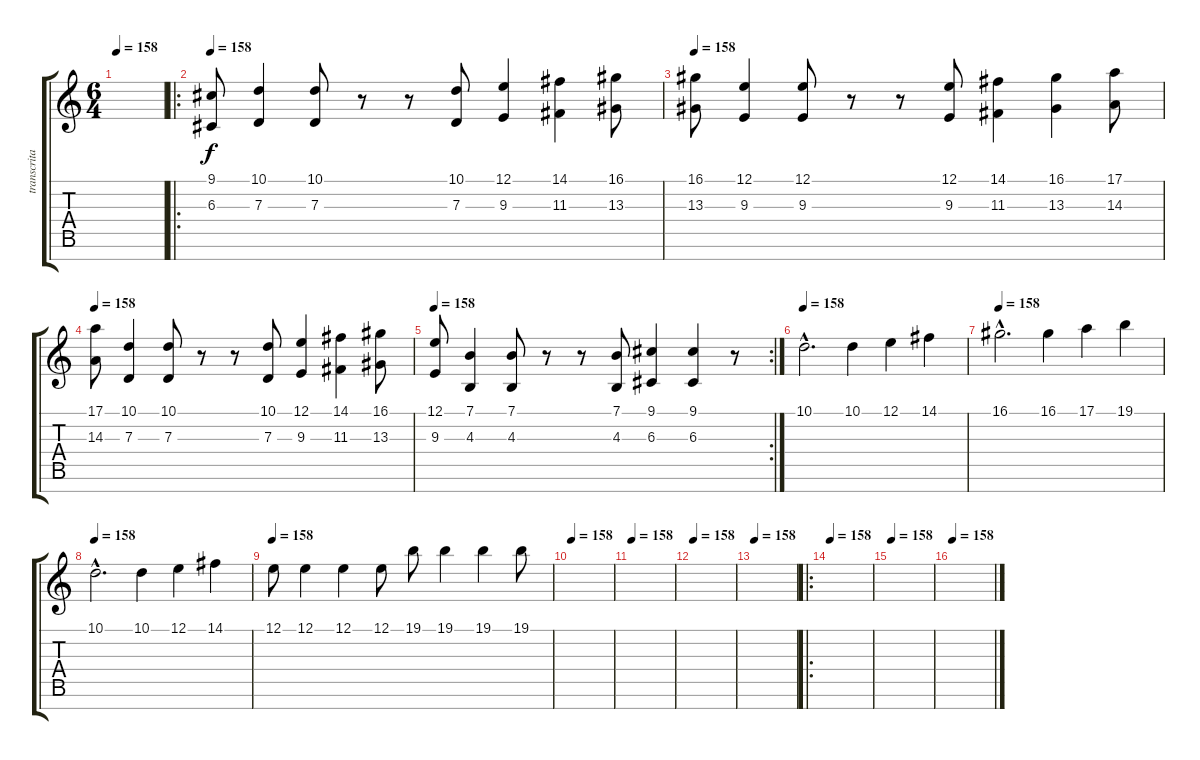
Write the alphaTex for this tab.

\track ("transcrita por Felipe Ortiz" "transcrita") {instrument pad2warm}
\staff {score tabs}
\tuning (E4 B3 G3 D3 A2 E2 B1) {hide}
\ts (6 4)
\tempo 158
\clef g2
\ks c
|
\ro
\tempo 158
(9.1 6.3).8 (10.1 7.3).4 (10.1 7.3).8 r.8 r.8 (10.1 7.3).8 (12.1 9.3).4 (14.1 11.3).4 (16.1 13.3).8 |
\tempo 158
(16.1 13.3).8 (12.1 9.3).4 (12.1 9.3).8 r.8 r.8 (12.1 9.3).8 (14.1 11.3).4 (16.1 13.3).4 (17.1 14.3).8 |
\tempo 158
(17.1 14.3).8 (10.1 7.3).4 (10.1 7.3).8 r.8 r.8 (10.1 7.3).8 (12.1 9.3).4 (14.1 11.3).4 (16.1 13.3).8 |
\rc 2
\tempo 158
(12.1 9.3).8 (7.1 4.3).4 (7.1 4.3).8 r.8 r.8 (7.1 4.3).8 (9.1 6.3).4 (9.1 6.3).4 r.8 |
\tempo 158
10.1{hac}.2{d} 10.1.4 12.1.4 14.1.4 |
\tempo 158
16.1{hac}.2{d} 16.1.4 17.1.4 19.1.4 |
\tempo 158
10.1{hac}.2{d} 10.1.4 12.1.4 14.1.4 |
\tempo 158
12.1.8 12.1.4 12.1.4 12.1.8 19.1.8 19.1.4 19.1.4 19.1.8 |
\tempo 158
|
\tempo 158
|
\tempo 158
|
\tempo 158
|
\ro
\tempo 158
|
\tempo 158
|
\tempo 158
